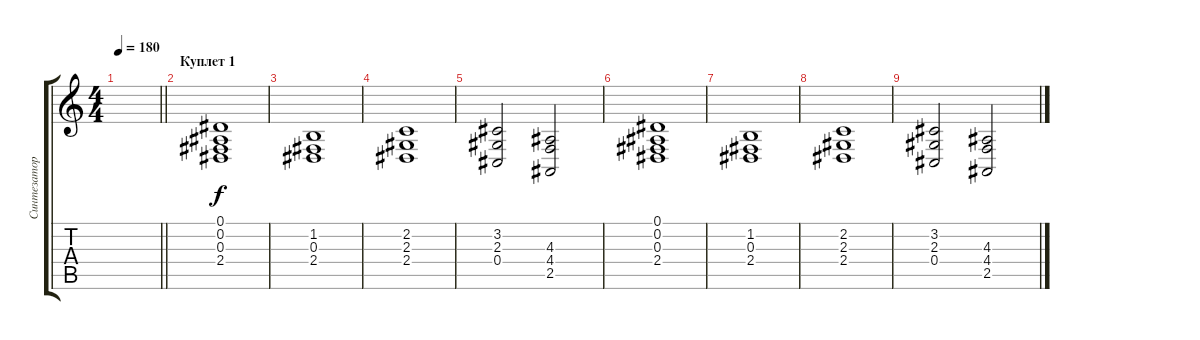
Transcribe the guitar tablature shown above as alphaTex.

\track ("Синтезатор I" "Синтезатор") {instrument lead2sawtooth}
\staff {score tabs}
\tuning (Eb4 Bb3 Gb3 Db3 Ab2 Eb2) {hide}
\ts (4 4)
\tempo 180
\clef g2
\barLineRight lightlight
\ks c
|
\section ("" "Куплет 1")
(0.1 0.2 0.3 2.4).1{instrument stringensemble1} |
(1.2 0.3 2.4).1 |
(2.2 2.3 2.4).1 |
(3.2 2.3 0.4).2 (4.3 4.4 2.5).2 |
(0.1 0.2 0.3 2.4).1{instrument stringensemble1} |
(1.2 0.3 2.4).1 |
(2.2 2.3 2.4).1 |
(3.2 2.3 0.4).2 (4.3 4.4 2.5).2
